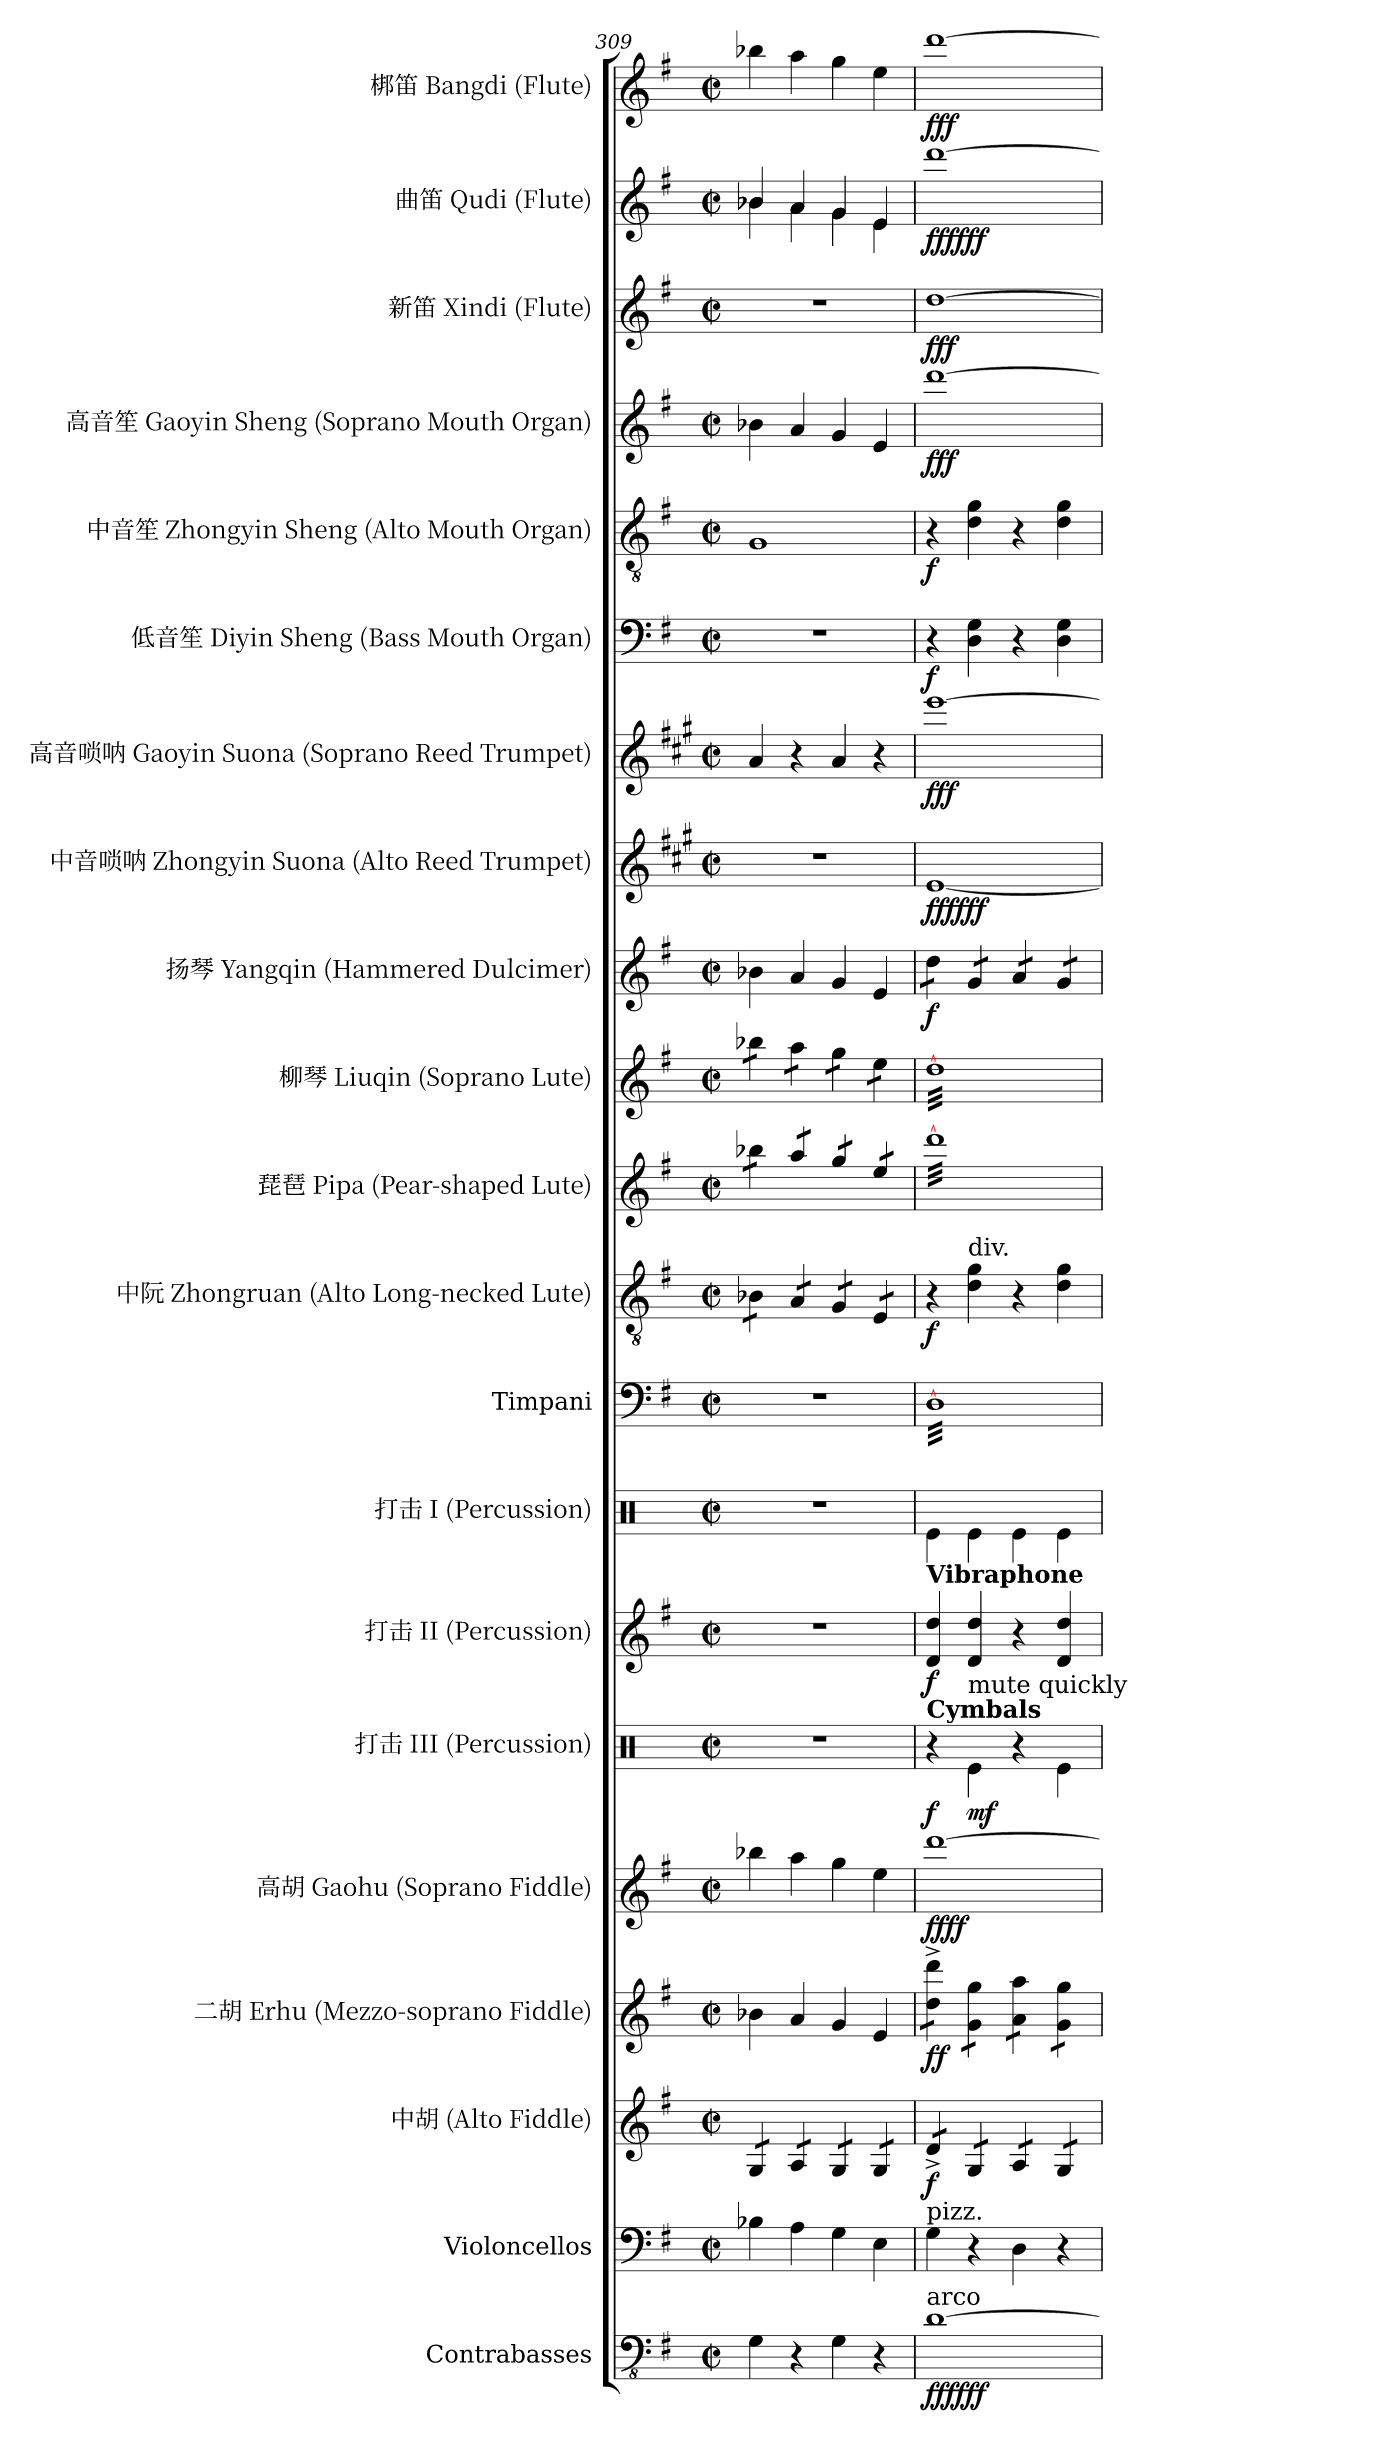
**kern	**dynam	**kern	**kern	**dynam	**kern	**dynam	**kern	**dynam	**kern	**dynam	**kern	**dynam	**kern	**dynam	**kern	**dynam	**kern	**dynam	**kern	**dynam	**kern	**dynam	**kern	**dynam	**kern	**dynam	**kern	**dynam	**kern	**dynam	**kern	**dynam	**kern	**dynam	**kern	**dynam	**kern	**dynam	**kern	**dynam
*part21	*part21	*part20	*part19	*part19	*part18	*part18	*part17	*part17	*part16	*part16	*part15	*part15	*part14	*part14	*part13	*part13	*part12	*part12	*part11	*part11	*part10	*part10	*part9	*part9	*part8	*part8	*part7	*part7	*part6	*part6	*part5	*part5	*part4	*part4	*part3	*part3	*part2	*part2	*part1	*part1
*staff21	*staff21	*staff20	*staff19	*staff19	*staff18	*staff18	*staff17	*staff17	*staff16	*staff16	*staff15	*staff15	*staff14	*staff14	*staff13	*staff13	*staff12	*staff12	*staff11	*staff11	*staff10	*staff10	*staff9	*staff9	*staff8	*staff8	*staff7	*staff7	*staff6	*staff6	*staff5	*staff5	*staff4	*staff4	*staff3	*staff3	*staff2	*staff2	*staff1	*staff1
*I"Contrabasses	*	*I"Violoncellos	*I"中胡 (Alto Fiddle)	*	*I"二胡 Erhu (Mezzo-soprano Fiddle)	*	*I"高胡 Gaohu (Soprano Fiddle)	*	*I"打击 III (Percussion)	*	*I"打击 II (Percussion)	*	*I"打击 I (Percussion)	*	*I"Timpani	*	*I"中阮 Zhongruan (Alto Long-necked Lute)	*	*I"琵琶 Pipa (Pear-shaped Lute)	*	*I"柳琴 Liuqin (Soprano Lute)	*	*I"扬琴 Yangqin  (Hammered Dulcimer)	*	*I"中音唢呐 Zhongyin Suona (Alto Reed Trumpet)	*	*I"高音唢呐 Gaoyin Suona (Soprano Reed Trumpet)	*	*I"低音笙 Diyin Sheng (Bass Mouth Organ)	*	*I"中音笙 Zhongyin Sheng (Alto Mouth Organ)	*	*I"高音笙 Gaoyin Sheng (Soprano Mouth Organ)	*	*I"新笛 Xindi (Flute)	*	*I"曲笛 Qudi (Flute)	*	*I"梆笛 Bangdi (Flute)	*
*I'Cbs.	*	*I'Vcs.	*	*	*	*	*	*	*I'打击 III	*	*I'打击 II	*	*I'打击 I	*	*I'Timp.	*	*	*	*	*	*	*	*	*	*	*	*	*	*	*	*	*	*	*	*	*	*	*	*	*
*clefFv4	*	*clefF4	*clefG2	*	*clefG2	*	*clefG2	*	*clefX	*	*clefG2	*	*clefX	*	*clefF4	*	*clefGv2	*	*clefG2	*	*clefG2	*	*clefG2	*	*clefG2	*	*clefG2	*	*clefF4	*	*clefGv2	*	*clefG2	*	*clefG2	*	*clefG2	*	*clefG2	*
*	*	*	*	*	*	*	*	*	*	*	*	*	*	*	*	*	*	*	*ITrd7c12	*	*	*	*	*	*ITrd1c2	*	*ITrd1c2	*	*	*	*	*	*	*	*	*	*	*	*	*
*k[f#]	*	*k[f#]	*k[f#]	*	*k[f#]	*	*k[f#]	*	*k[]	*	*k[f#]	*	*k[]	*	*k[f#]	*	*k[f#]	*	*k[f#]	*	*k[f#]	*	*k[f#]	*	*k[f#]	*	*k[f#]	*	*k[f#]	*	*k[f#]	*	*k[f#]	*	*k[f#]	*	*k[f#]	*	*k[f#]	*
*M2/2	*	*M2/2	*M2/2	*	*M2/2	*	*M2/2	*	*M2/2	*	*M2/2	*	*M2/2	*	*M2/2	*	*M2/2	*	*M2/2	*	*M2/2	*	*M2/2	*	*M2/2	*	*M2/2	*	*M2/2	*	*M2/2	*	*M2/2	*	*M2/2	*	*M2/2	*	*M2/2	*
*met(c|)	*	*met(c|)	*met(c|)	*	*met(c|)	*	*met(c|)	*	*met(c|)	*	*met(c|)	*	*met(c|)	*	*met(c|)	*	*met(c|)	*	*met(c|)	*	*met(c|)	*	*met(c|)	*	*met(c|)	*	*met(c|)	*	*met(c|)	*	*met(c|)	*	*met(c|)	*	*met(c|)	*	*met(c|)	*	*met(c|)	*
=309	=309	=309	=309	=309	=309	=309	=309	=309	=309	=309	=309	=309	=309	=309	=309	=309	=309	=309	=309	=309	=309	=309	=309	=309	=309	=309	=309	=309	=309	=309	=309	=309	=309	=309	=309	=309	=309	=309	=309	=309
*	*	*	*	*	*	*	*	*	*	*	*	*	*	*	*	*	*	*	*	*	*	*	*	*	*	*	*	*	*	*	*	*	*	*	*	*	*^	*	*	*
*	*	*	*tremolo	*	*	*	*	*	*	*	*	*	*	*	*	*	*	*	*	*	*	*	*	*	*	*	*	*	*	*	*	*	*	*	*	*	*	*	*	*	*
*	*	*	*	*	*	*	*	*	*	*	*	*	*	*	*	*	*tremolo	*	*	*	*	*	*	*	*	*	*	*	*	*	*	*	*	*	*	*	*	*	*	*	*
*	*	*	*	*	*	*	*	*	*	*	*	*	*	*	*	*	*	*	*tremolo	*	*	*	*	*	*	*	*	*	*	*	*	*	*	*	*	*	*	*	*	*	*
*	*	*	*	*	*	*	*	*	*	*	*	*	*	*	*	*	*	*	*	*	*tremolo	*	*	*	*	*	*	*	*	*	*	*	*	*	*	*	*	*	*	*	*
4GG\	.	4B-X\	8G/L	.	4b-X\	.	4bb-X\	.	1r	.	1r	.	1r	.	1r	.	8B-X\L	.	8b-X\L	.	8bb-X\L	.	4b-X\	.	1r	.	4g/	.	1r	.	1G	.	4b-X\	.	1r	.	4b-X/	4b-\	.	4bb-X\	.
.	.	.	8G/J	.	.	.	.	.	.	.	.	.	.	.	.	.	8B-X\J	.	8b-X\J	.	8bb-X\J	.	.	.	.	.	.	.	.	.	.	.	.	.	.	.	.	.	.	.	.
4r	.	4A\	8A/L	.	4a/	.	4aa\	.	.	.	.	.	.	.	.	.	8A/L	.	8a/L	.	8aa\L	.	4a/	.	.	.	4r	.	.	.	.	.	4a/	.	.	.	4a/	4a\	.	4aa\	.
.	.	.	8A/J	.	.	.	.	.	.	.	.	.	.	.	.	.	8A/J	.	8a/J	.	8aa\J	.	.	.	.	.	.	.	.	.	.	.	.	.	.	.	.	.	.	.	.
4GG\	.	4G\	8G/L	.	4g/	.	4gg\	.	.	.	.	.	.	.	.	.	8G/L	.	8g/L	.	8gg\L	.	4g/	.	.	.	4g/	.	.	.	.	.	4g/	.	.	.	4g/	4g\	.	4gg\	.
.	.	.	8G/J	.	.	.	.	.	.	.	.	.	.	.	.	.	8G/J	.	8g/J	.	8gg\J	.	.	.	.	.	.	.	.	.	.	.	.	.	.	.	.	.	.	.	.
4r	.	4E\	8G/L	.	4e/	.	4ee\	.	.	.	.	.	.	.	.	.	8E/L	.	8e/L	.	8ee\L	.	4e/	.	.	.	4r	.	.	.	.	.	4e/	.	.	.	4e/	4e\	.	4ee\	.
.	.	.	8G/J	.	.	.	.	.	.	.	.	.	.	.	.	.	8E/J	.	8e/J	.	8ee\J	.	.	.	.	.	.	.	.	.	.	.	.	.	.	.	.	.	.	.	.
*	*	*	*	*	*	*	*	*	*	*	*	*	*	*	*	*	*Xtremolo	*	*	*	*	*	*	*	*	*	*	*	*	*	*	*	*	*	*	*	*	*	*	*	*
!!LO:PB:g=z
=310	=310	=310	=310	=310	=310	=310	=310	=310	=310	=310	=310	=310	=310	=310	=310	=310	=310	=310	=310	=310	=310	=310	=310	=310	=310	=310	=310	=310	=310	=310	=310	=310	=310	=310	=310	=310	=310	=310	=310	=310	=310
!	!	!	!	!	!	!	!	!	!	!	!	!	!	!	!	!	!	!	!	!	!	!	!	!	!	!	!	!	!	!	!	!	!	!	!	!	!LO:TX:a:t=unis.	!	!	!	!
!	!	!	!	!	!	!	!	!	!	!	!LO:TX:a:B:t=Vibraphone	!	!	!	!	!	!	!	!	!	!	!	!	!	!	!	!	!	!	!	!	!	!	!	!	!	!	!	!	!	!
!	!	!	!	!	!	!	!	!	!LO:TX:a:B:t=Cymbals	!	!	!	!	!	!	!	!	!	!	!	!	!	!	!	!	!	!	!	!	!	!	!	!	!	!	!	!	!	!	!	!
!	!	!	!	!	!LO:TX:a:t=div.	!	!	!	!	!	!	!	!	!	!	!	!	!	!	!	!	!	!	!	!	!	!	!	!	!	!	!	!	!	!	!	!	!	!	!	!
!	!	!LO:TX:a:t=pizz.	!	!	!	!	!	!	!	!	!	!	!	!	!	!	!	!	!	!	!	!	!	!	!	!	!	!	!	!	!	!	!	!	!	!	!	!	!	!	!
!LO:TX:a:t=arco	!	!	!	!	!	!	!	!	!	!	!	!	!	!	!	!	!	!	!	!	!	!	!	!	!	!	!	!	!	!	!	!	!	!	!	!	!	!	!	!	!
!	!LO:DY:b	!	!	!	!	!	!	!	!	!	!	!	!	!	!	!	!	!	!	!	!	!	!	!	!	!	!	!	!	!	!	!	!	!	!	!	!	!	!	!	!
!	!LO:DY:n=1:b	!	!	!	!	!	!	!	!	!	!	!	!	!	!	!	!	!	!	!	!	!	!	!	!	!	!	!	!	!	!	!	!	!	!	!	!	!	!	!	!
!	!LO:DY:n=2:b	!	!	!	!	!	!	!	!	!	!	!	!	!	!	!	!	!	!	!	!	!	!	!	!	!	!	!	!	!	!	!	!	!	!	!	!	!	!	!	!
!	!LO:DY:n=3:b	!	!	!LO:DY:b	!	!LO:DY:b	!	!	!	!	!	!	!	!	!	!	!	!	!	!	!	!	!	!	!	!	!	!	!	!	!	!	!	!	!	!	!	!	!	!	!
!	!	!	!	!	!	!LO:DY:n=1:b	!	!LO:DY:b	!	!	!	!	!	!	!	!	!	!	!	!	!	!	!	!	!	!	!	!	!	!	!	!	!	!	!	!	!	!	!	!	!
!	!	!	!	!	!	!	!	!LO:DY:n=1:b	!	!	!	!	!	!	!	!	!	!	!	!	!	!	!	!	!	!	!	!	!	!	!	!	!	!	!	!	!	!	!	!	!
!	!	!	!	!	!	!	!	!LO:DY:n=2:b	!	!LO:DY:b	!	!LO:DY:b	!	!LO:DY:b	!	!	!	!	!	!	!	!	!	!	!	!	!	!	!	!	!	!	!	!	!	!	!	!	!	!	!
!	!	!	!	!	!	!	!	!	!	!	!	!	!	!LO:DY:n=1:b	!	!LO:DY:b	!	!	!	!	!	!	!	!	!	!	!	!	!	!	!	!	!	!	!	!	!	!	!	!	!
!	!	!	!	!	!	!	!	!	!	!	!	!	!	!	!	!LO:DY:n=1:b	!	!LO:DY:b	!	!LO:DY:b	!	!	!	!	!	!	!	!	!	!	!	!	!	!	!	!	!	!	!	!	!
!	!	!	!	!	!	!	!	!	!	!	!	!	!	!	!	!	!	!	!	!LO:DY:n=1:b	!	!LO:DY:b	!	!	!	!	!	!	!	!	!	!	!	!	!	!	!	!	!	!	!
!	!	!	!	!	!	!	!	!	!	!	!	!	!	!	!	!	!	!	!	!	!	!LO:DY:n=1:b	!	!LO:DY:b	!	!LO:DY:b	!	!	!	!	!	!	!	!	!	!	!	!	!	!	!
!	!	!	!	!	!	!	!	!	!	!	!	!	!	!	!	!	!	!	!	!	!	!	!	!	!	!LO:DY:n=1:b	!	!	!	!	!	!	!	!	!	!	!	!	!	!	!
!	!	!	!	!	!	!	!	!	!	!	!	!	!	!	!	!	!	!	!	!	!	!	!	!	!	!LO:DY:n=2:b	!	!	!	!	!	!	!	!	!	!	!	!	!	!	!
!	!	!	!	!	!	!	!	!	!	!	!	!	!	!	!	!	!	!	!	!	!	!	!	!	!	!LO:DY:n=3:b	!	!LO:DY:b	!	!	!	!	!	!	!	!	!	!	!	!	!
!	!	!	!	!	!	!	!	!	!	!	!	!	!	!	!	!	!	!	!	!	!	!	!	!	!	!	!	!LO:DY:n=1:b	!	!LO:DY:b	!	!LO:DY:b	!	!LO:DY:b	!	!	!	!	!	!	!
!	!	!	!	!	!	!	!	!	!	!	!	!	!	!	!	!	!	!	!	!	!	!	!	!	!	!	!	!	!	!	!	!	!	!LO:DY:n=1:b	!	!LO:DY:b	!	!	!	!	!
!	!	!	!	!	!	!	!	!	!	!	!	!	!	!	!	!	!	!	!	!	!	!	!	!	!	!	!	!	!	!	!	!	!	!	!	!LO:DY:n=1:b	!	!	!LO:DY:b	!	!
!	!	!	!	!	!	!	!	!	!	!	!	!	!	!	!	!	!	!	!	!	!	!	!	!	!	!	!	!	!	!	!	!	!	!	!	!	!	!	!LO:DY:n=1:b	!	!
!	!	!	!	!	!	!	!	!	!	!	!	!	!	!	!	!	!	!	!	!	!	!	!	!	!	!	!	!	!	!	!	!	!	!	!	!	!	!	!LO:DY:n=2:b	!	!
!	!	!	!	!	!	!	!	!	!	!	!	!	!	!	!	!	!	!	!	!	!	!	!	!	!	!	!	!	!	!	!	!	!	!	!	!	!	!	!LO:DY:n=3:b	!	!LO:DY:b
!	!	!	!	!	!	!	!	!	!	!	!	!	!	!	!	!	!	!	!	!	!	!	!	!	!	!	!	!	!	!	!	!	!	!	!	!	!	!	!	!	!LO:DY:n=1:b
*	*	*	*	*	*	*	*	*	*	*	*	*	*	*	*	*	*	*	*	*	*	*	*	*	*	*	*	*	*	*	*	*	*	*	*	*	*v	*v	*	*	*
*	*	*	*	*	*tremolo	*	*	*	*	*	*	*	*	*	*	*	*	*	*	*	*	*	*	*	*	*	*	*	*	*	*	*	*	*	*	*	*	*	*	*
*	*	*	*	*	*	*	*	*	*	*	*	*	*	*	*tremolo	*	*	*	*	*	*	*	*	*	*	*	*	*	*	*	*	*	*	*	*	*	*	*	*	*
*	*	*	*	*	*	*	*	*	*	*	*	*	*	*	*	*	*	*	*	*	*	*	*tremolo	*	*	*	*	*	*	*	*	*	*	*	*	*	*	*	*	*
[1D	ff f ff f	4G\	8d^/L	f	8dd\^ 8ddd\^L	f f	[1ddd	ff f f	4r	f	4d/ 4dd/	f	4Re\	f mf	[32DLLL	f mp	4r	f	[32ddLLL	ff mp	[32ddLLL	ff mp	8dd\L	f	[1d	ff f ff f	[1ddd	ff f	4r	f	4r	f	[1ddd	ff f	[1dd	ff f	[1ddd	ff f ff f	[1ddd	ff f
.	.	.	.	.	.	.	.	.	.	.	.	.	.	.	32D	.	.	.	32dd	.	32dd	.	.	.	.	.	.	.	.	.	.	.	.	.	.	.	.	.	.	.
.	.	.	.	.	.	.	.	.	.	.	.	.	.	.	32D	.	.	.	32dd	.	32dd	.	.	.	.	.	.	.	.	.	.	.	.	.	.	.	.	.	.	.
.	.	.	.	.	.	.	.	.	.	.	.	.	.	.	32D	.	.	.	32dd	.	32dd	.	.	.	.	.	.	.	.	.	.	.	.	.	.	.	.	.	.	.
.	.	.	8d^/J	.	8dd\^ 8ddd\^J	.	.	.	.	.	.	.	.	.	32D	.	.	.	32dd	.	32dd	.	8dd\J	.	.	.	.	.	.	.	.	.	.	.	.	.	.	.	.	.
.	.	.	.	.	.	.	.	.	.	.	.	.	.	.	32D	.	.	.	32dd	.	32dd	.	.	.	.	.	.	.	.	.	.	.	.	.	.	.	.	.	.	.
.	.	.	.	.	.	.	.	.	.	.	.	.	.	.	32D	.	.	.	32dd	.	32dd	.	.	.	.	.	.	.	.	.	.	.	.	.	.	.	.	.	.	.
.	.	.	.	.	.	.	.	.	.	.	.	.	.	.	32D	.	.	.	32dd	.	32dd	.	.	.	.	.	.	.	.	.	.	.	.	.	.	.	.	.	.	.
!	!	!	!	!	!	!	!	!	!	!	!	!	!	!	!	!	!LO:TX:a:t=div.	!	!	!	!	!	!	!	!	!	!	!	!	!	!	!	!	!	!	!	!	!	!	!
!	!	!	!	!	!	!	!	!	!LO:TX:a:t=mute quickly	!	!	!	!	!	!	!	!	!	!	!	!	!	!	!	!	!	!	!	!	!	!	!	!	!	!	!	!	!	!	!
!	!	!	!	!	!	!	!	!	!	!LO:DY:b	!	!	!	!	!	!	!	!	!	!	!	!	!	!	!	!	!	!	!	!	!	!	!	!	!	!	!	!	!	!
.	.	4r	8G/L	.	8g\ 8gg\L	.	.	.	4Re\	mf	4d/ 4dd/	.	4Re\	.	32D	.	4d\ 4g\	.	32dd	.	32dd	.	8g/L	.	.	.	.	.	4D\ 4G\	.	4d\ 4g\	.	.	.	.	.	.	.	.	.
.	.	.	.	.	.	.	.	.	.	.	.	.	.	.	32D	.	.	.	32dd	.	32dd	.	.	.	.	.	.	.	.	.	.	.	.	.	.	.	.	.	.	.
.	.	.	.	.	.	.	.	.	.	.	.	.	.	.	32D	.	.	.	32dd	.	32dd	.	.	.	.	.	.	.	.	.	.	.	.	.	.	.	.	.	.	.
.	.	.	.	.	.	.	.	.	.	.	.	.	.	.	32D	.	.	.	32dd	.	32dd	.	.	.	.	.	.	.	.	.	.	.	.	.	.	.	.	.	.	.
.	.	.	8G/J	.	8g\ 8gg\J	.	.	.	.	.	.	.	.	.	32D	.	.	.	32dd	.	32dd	.	8g/J	.	.	.	.	.	.	.	.	.	.	.	.	.	.	.	.	.
.	.	.	.	.	.	.	.	.	.	.	.	.	.	.	32D	.	.	.	32dd	.	32dd	.	.	.	.	.	.	.	.	.	.	.	.	.	.	.	.	.	.	.
.	.	.	.	.	.	.	.	.	.	.	.	.	.	.	32D	.	.	.	32dd	.	32dd	.	.	.	.	.	.	.	.	.	.	.	.	.	.	.	.	.	.	.
.	.	.	.	.	.	.	.	.	.	.	.	.	.	.	32D	.	.	.	32dd	.	32dd	.	.	.	.	.	.	.	.	.	.	.	.	.	.	.	.	.	.	.
.	.	4D\	8A/L	.	8a\ 8aa\L	.	.	.	4r	.	4r	.	4Re\	.	32D	.	4r	.	32dd	.	32dd	.	8a/L	.	.	.	.	.	4r	.	4r	.	.	.	.	.	.	.	.	.
.	.	.	.	.	.	.	.	.	.	.	.	.	.	.	32D	.	.	.	32dd	.	32dd	.	.	.	.	.	.	.	.	.	.	.	.	.	.	.	.	.	.	.
.	.	.	.	.	.	.	.	.	.	.	.	.	.	.	32D	.	.	.	32dd	.	32dd	.	.	.	.	.	.	.	.	.	.	.	.	.	.	.	.	.	.	.
.	.	.	.	.	.	.	.	.	.	.	.	.	.	.	32D	.	.	.	32dd	.	32dd	.	.	.	.	.	.	.	.	.	.	.	.	.	.	.	.	.	.	.
.	.	.	8A/J	.	8a\ 8aa\J	.	.	.	.	.	.	.	.	.	32D	.	.	.	32dd	.	32dd	.	8a/J	.	.	.	.	.	.	.	.	.	.	.	.	.	.	.	.	.
.	.	.	.	.	.	.	.	.	.	.	.	.	.	.	32D	.	.	.	32dd	.	32dd	.	.	.	.	.	.	.	.	.	.	.	.	.	.	.	.	.	.	.
.	.	.	.	.	.	.	.	.	.	.	.	.	.	.	32D	.	.	.	32dd	.	32dd	.	.	.	.	.	.	.	.	.	.	.	.	.	.	.	.	.	.	.
.	.	.	.	.	.	.	.	.	.	.	.	.	.	.	32D	.	.	.	32dd	.	32dd	.	.	.	.	.	.	.	.	.	.	.	.	.	.	.	.	.	.	.
.	.	4r	8G/L	.	8g\ 8gg\L	.	.	.	4Re\	.	4d/ 4dd/	.	4Re\	.	32D	.	4d\ 4g\	.	32dd	.	32dd	.	8g/L	.	.	.	.	.	4D\ 4G\	.	4d\ 4g\	.	.	.	.	.	.	.	.	.
.	.	.	.	.	.	.	.	.	.	.	.	.	.	.	32D	.	.	.	32dd	.	32dd	.	.	.	.	.	.	.	.	.	.	.	.	.	.	.	.	.	.	.
.	.	.	.	.	.	.	.	.	.	.	.	.	.	.	32D	.	.	.	32dd	.	32dd	.	.	.	.	.	.	.	.	.	.	.	.	.	.	.	.	.	.	.
.	.	.	.	.	.	.	.	.	.	.	.	.	.	.	32D	.	.	.	32dd	.	32dd	.	.	.	.	.	.	.	.	.	.	.	.	.	.	.	.	.	.	.
.	.	.	8G/J	.	8g\ 8gg\J	.	.	.	.	.	.	.	.	.	32D	.	.	.	32dd	.	32dd	.	8g/J	.	.	.	.	.	.	.	.	.	.	.	.	.	.	.	.	.
*	*	*	*	*	*	*	*	*	*	*	*	*	*	*	*	*	*	*	*	*	*	*	*Xtremolo	*	*	*	*	*	*	*	*	*	*	*	*	*	*	*	*	*
*	*	*	*	*	*Xtremolo	*	*	*	*	*	*	*	*	*	*	*	*	*	*	*	*	*	*	*	*	*	*	*	*	*	*	*	*	*	*	*	*	*	*	*
*	*	*	*Xtremolo	*	*	*	*	*	*	*	*	*	*	*	*	*	*	*	*	*	*	*	*	*	*	*	*	*	*	*	*	*	*	*	*	*	*	*	*	*
.	.	.	.	.	.	.	.	.	.	.	.	.	.	.	32D	.	.	.	32dd	.	32dd	.	.	.	.	.	.	.	.	.	.	.	.	.	.	.	.	.	.	.
.	.	.	.	.	.	.	.	.	.	.	.	.	.	.	32D	.	.	.	32dd	.	32dd	.	.	.	.	.	.	.	.	.	.	.	.	.	.	.	.	.	.	.
.	.	.	.	.	.	.	.	.	.	.	.	.	.	.	32DJJJ	.	.	.	32ddJJJ	.	32ddJJJ	.	.	.	.	.	.	.	.	.	.	.	.	.	.	.	.	.	.	.
*	*	*	*	*	*	*	*	*	*	*	*	*	*	*	*	*	*	*	*	*	*Xtremolo	*	*	*	*	*	*	*	*	*	*	*	*	*	*	*	*	*	*	*
*	*	*	*	*	*	*	*	*	*	*	*	*	*	*	*	*	*	*	*Xtremolo	*	*	*	*	*	*	*	*	*	*	*	*	*	*	*	*	*	*	*	*	*
*	*	*	*	*	*	*	*	*	*	*	*	*	*	*	*Xtremolo	*	*	*	*	*	*	*	*	*	*	*	*	*	*	*	*	*	*	*	*	*	*	*	*	*
=	=	=	=	=	=	=	=	=	=	=	=	=	=	=	=	=	=	=	=	=	=	=	=	=	=	=	=	=	=	=	=	=	=	=	=	=	=	=	=	=
*-	*-	*-	*-	*-	*-	*-	*-	*-	*-	*-	*-	*-	*-	*-	*-	*-	*-	*-	*-	*-	*-	*-	*-	*-	*-	*-	*-	*-	*-	*-	*-	*-	*-	*-	*-	*-	*-	*-	*-	*-
